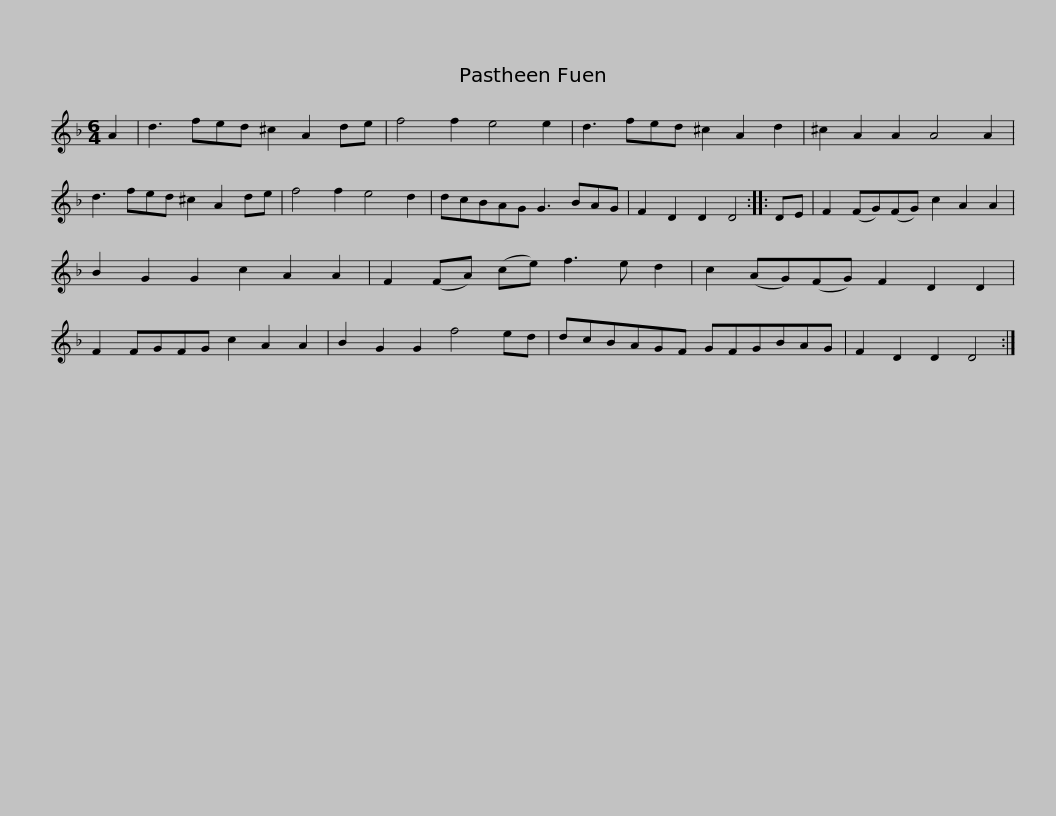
X:1
L:1/8
M:6/4
I:linebreak $
K:Dmin
V:1 treble
V:1
 A2 | d3 fed ^c2 A2 de | f4 f2 e4 e2 | d3 fed ^c2 A2 d2 | ^c2 A2 A2 A4 A2 | %5
 d3 fed ^c2 A2 de |$ f4 f2 e4 d2 | dcBAG G3 BAG | F2 D2 D2 D4 :: DE | %10
 F2 (FG)(FG) c2 A2 A2 | B2 G2 G2 c2 A2 A2 |$ F2 (FA) (ce) f3 e d2 | c2 (AG)(FG) F2 D2 D2 | F2 FGFG c2 A2 A2 | %15
 B2 G2 G2 f4 ed | dcBAGF GFGBAG |$ F2 D2 D2 D4 :| %18
